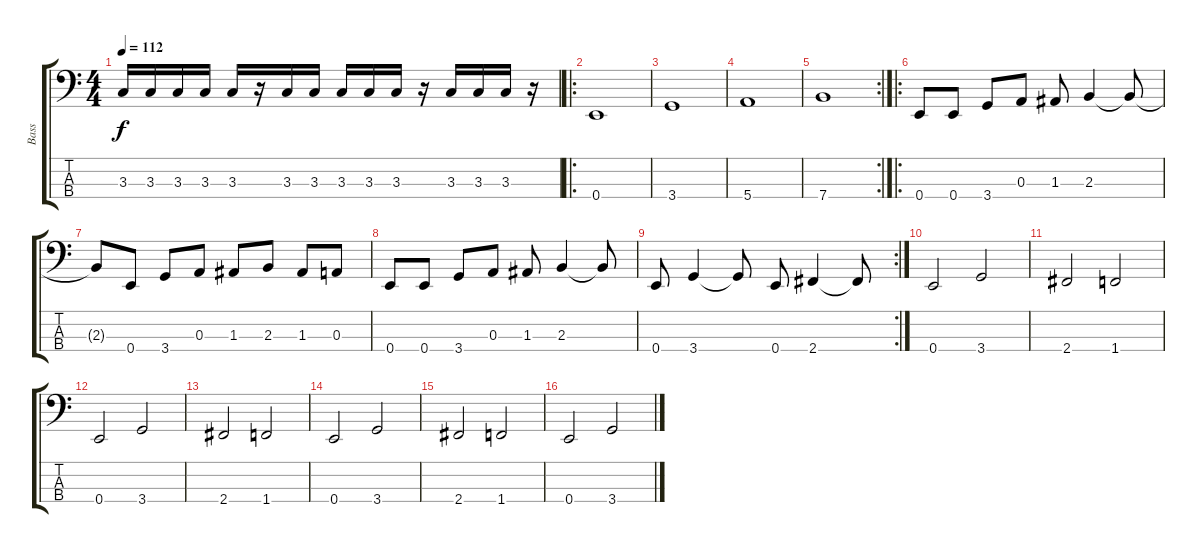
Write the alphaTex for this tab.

\track ("Bass" "Bass") {instrument electricbassfinger}
\staff {score tabs}
\tuning (G2 D2 A1 E1) {hide}
\ts (4 4)
\tempo 112
\clef f4
\ks c
3.3.16{dy f} 3.3.16 3.3.16 3.3.16 3.3.16 r.16 3.3.16 3.3.16 3.3.16 3.3.16 3.3.16 r.16 3.3.16 3.3.16 3.3.16 r.16 |
\ro
0.4.1 |
3.4.1 |
5.4.1 |
\rc 2
7.4.1 |
\ro
0.4.8 0.4.8 3.4.8 0.3.8 1.3.8 2.3.4 2.3{t}.8 |
2.3{t}.8 0.4.8 3.4.8 0.3.8 1.3.8 2.3.8 1.3.8 0.3.8 |
0.4.8 0.4.8 3.4.8 0.3.8 1.3.8 2.3.4 2.3{t}.8 |
\rc 2
0.4.8 3.4.4 3.4{t}.8 0.4.8 2.4.4 2.4{t}.8 |
0.4.2 3.4.2 |
2.4.2 1.4.2 |
0.4.2 3.4.2 |
2.4.2 1.4.2 |
0.4.2 3.4.2 |
2.4.2 1.4.2 |
0.4.2 3.4.2
